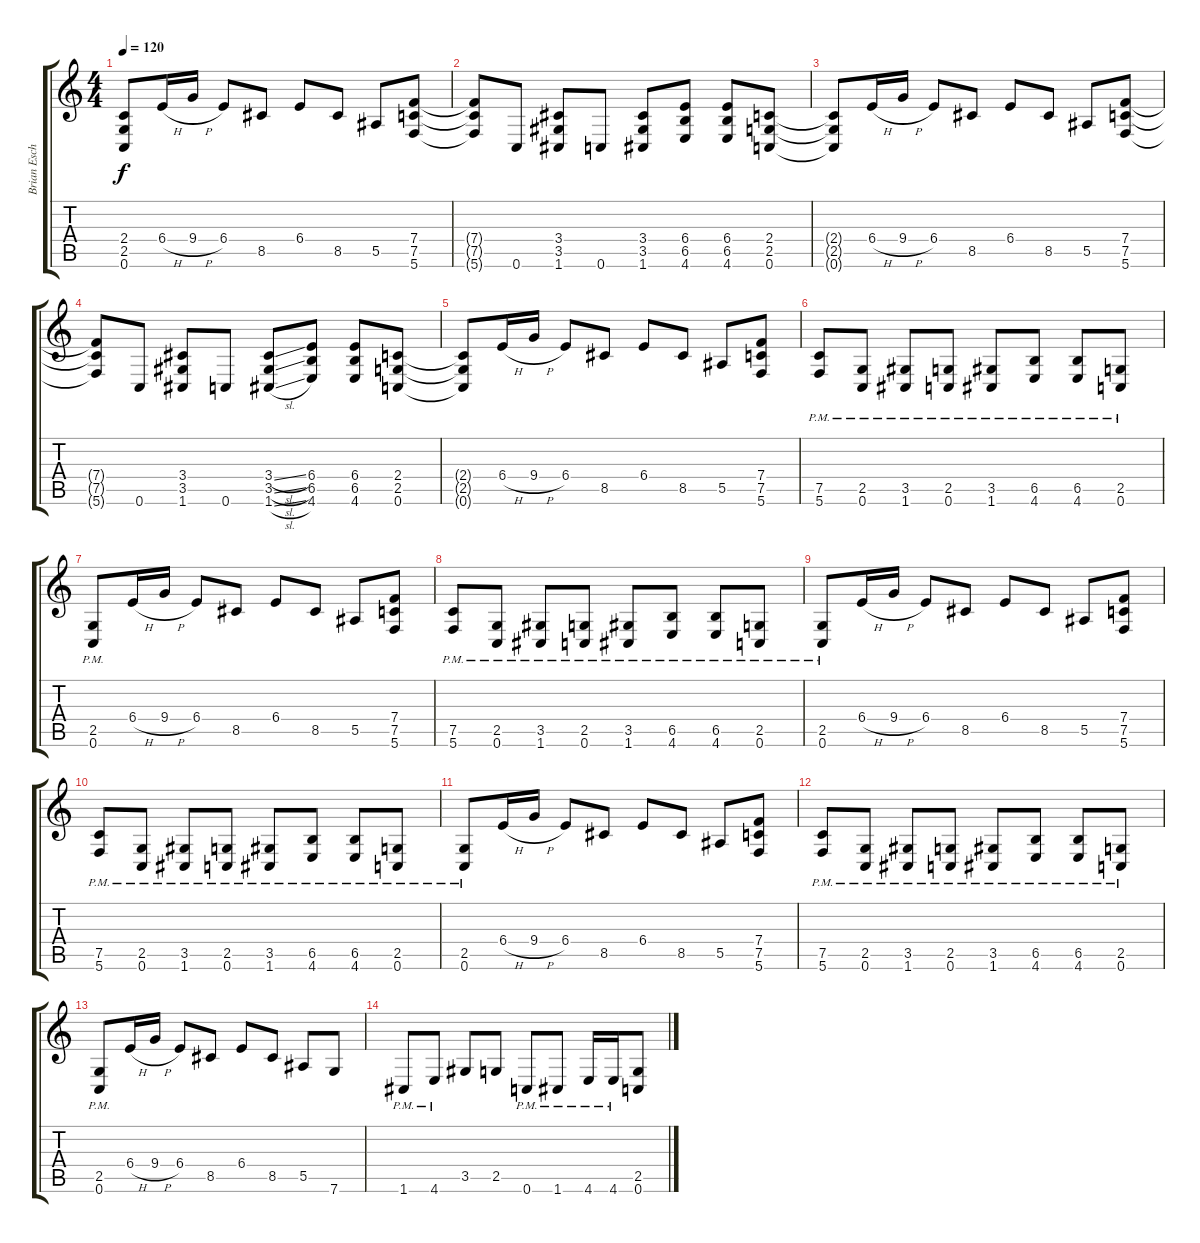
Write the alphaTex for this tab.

\track ("Brian Eschbach (Lead Guitar)" "Brian Esch") {instrument distortionguitar}
\staff {score tabs}
\tuning (C4 G3 Eb3 Bb2 F2 C2) {hide}
\ts (4 4)
\tempo 120
\clef g2
\ks c
(2.4{t} 2.5{t} 0.6{t}).8{dy f} 6.4{h}.16 9.4{h}.16 6.4.8 8.5.8 6.4.8 8.5.8 5.5.8 (7.4 7.5 5.6).8 |
(7.4{t} 7.5{t} 5.6{t}).8 0.6.8 (3.4 3.5 1.6).8 0.6.8 (3.4 3.5 1.6).8 (6.4 6.5 4.6).8 (6.4 6.5 4.6).8 (2.4 2.5 0.6).8 |
(2.4{t} 2.5{t} 0.6{t}).8 6.4{h}.16 9.4{h}.16 6.4.8 8.5.8 6.4.8 8.5.8 5.5.8 (7.4 7.5 5.6).8 |
(7.4{t} 7.5{t} 5.6{t}).8 0.6.8 (3.4 3.5 1.6).8 0.6.8 (3.4{sl} 3.5{sl} 1.6{sl}).8 (6.4 6.5 4.6).8 (6.4 6.5 4.6).8 (2.4 2.5 0.6).8 |
(2.4{t} 2.5{t} 0.6{t}).8 6.4{h}.16 9.4{h}.16 6.4.8 8.5.8 6.4.8 8.5.8 5.5.8 (7.4 7.5 5.6).8 |
(7.5{pm} 5.6{pm}).8 (2.5{pm} 0.6{pm}).8 (3.5{pm} 1.6{pm}).8 (2.5{pm} 0.6{pm}).8 (3.5{pm} 1.6{pm}).8 (6.5{pm} 4.6{pm}).8 (6.5{pm} 4.6{pm}).8 (2.5{pm} 0.6{pm}).8 |
(2.5{pm} 0.6{pm}).8 6.4{h}.16 9.4{h}.16 6.4.8 8.5.8 6.4.8 8.5.8 5.5.8 (7.4 7.5 5.6).8 |
(7.5{pm} 5.6{pm}).8 (2.5{pm} 0.6{pm}).8 (3.5{pm} 1.6{pm}).8 (2.5{pm} 0.6{pm}).8 (3.5{pm} 1.6{pm}).8 (6.5{pm} 4.6{pm}).8 (6.5{pm} 4.6{pm}).8 (2.5{pm} 0.6{pm}).8 |
(2.5{pm} 0.6{pm}).8 6.4{h}.16 9.4{h}.16 6.4.8 8.5.8 6.4.8 8.5.8 5.5.8 (7.4 7.5 5.6).8 |
(7.5{pm} 5.6{pm}).8 (2.5{pm} 0.6{pm}).8 (3.5{pm} 1.6{pm}).8 (2.5{pm} 0.6{pm}).8 (3.5{pm} 1.6{pm}).8 (6.5{pm} 4.6{pm}).8 (6.5{pm} 4.6{pm}).8 (2.5{pm} 0.6{pm}).8 |
(2.5{pm} 0.6{pm}).8 6.4{h}.16 9.4{h}.16 6.4.8 8.5.8 6.4.8 8.5.8 5.5.8 (7.4 7.5 5.6).8 |
(7.5{pm} 5.6{pm}).8 (2.5{pm} 0.6{pm}).8 (3.5{pm} 1.6{pm}).8 (2.5{pm} 0.6{pm}).8 (3.5{pm} 1.6{pm}).8 (6.5{pm} 4.6{pm}).8 (6.5{pm} 4.6{pm}).8 (2.5{pm} 0.6{pm}).8 |
(2.5{pm} 0.6{pm}).8 6.4{h}.16 9.4{h}.16 6.4.8 8.5.8 6.4.8 8.5.8 5.5.8 7.6.8 |
1.6{pm}.8 4.6{pm}.8 3.5.8 2.5.8 0.6{pm}.8 1.6{pm}.8 4.6{pm}.16 4.6{pm}.16 (2.5 0.6).8
